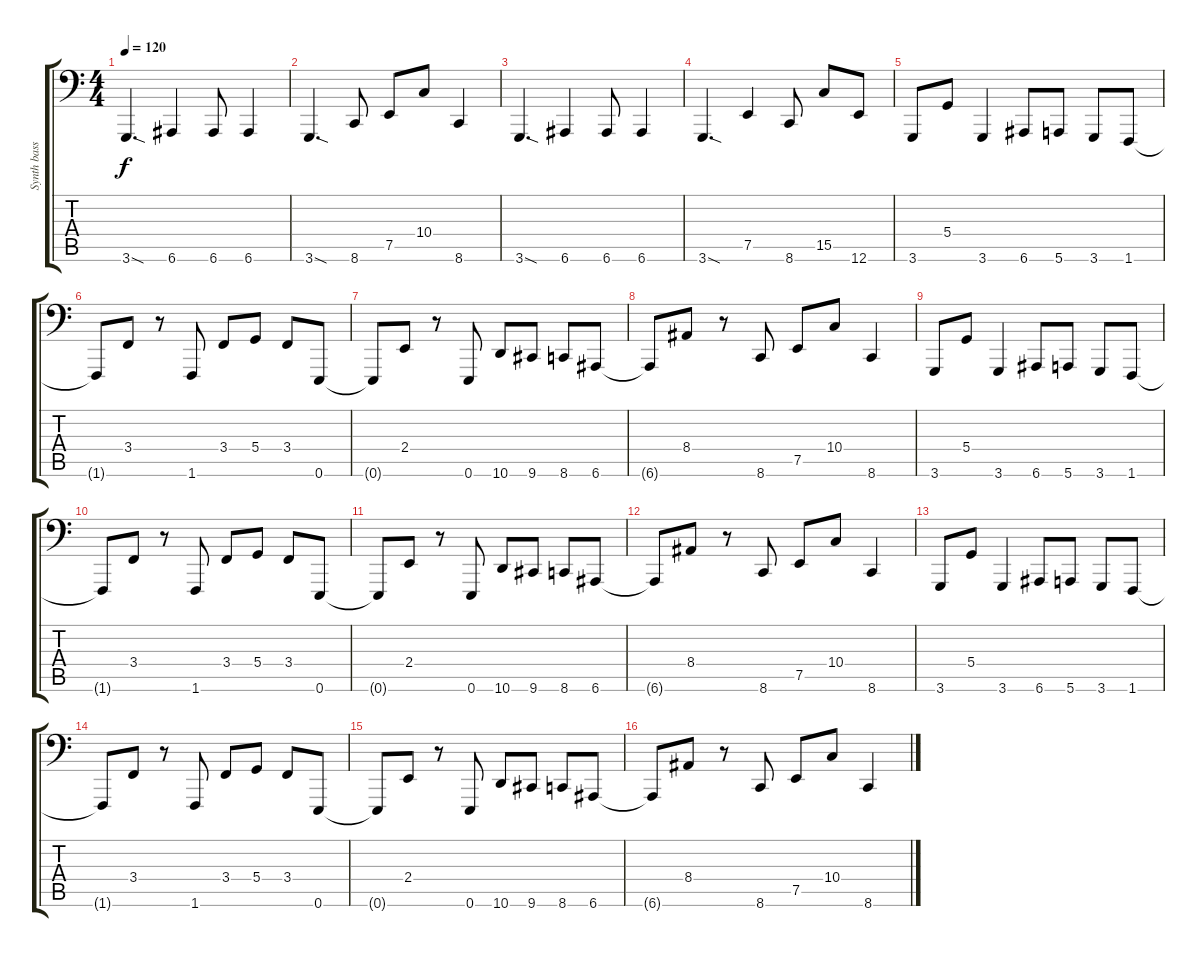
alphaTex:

\track ("Synth bass" "Synth bass") {instrument lead2sawtooth}
\staff {score tabs}
\tuning (E3 B2 G2 D2 A1 E1) {hide}
\ts (4 4)
\tempo 120
\clef f4
\ks c
3.6{sod}.4{d dy f} 6.6.4 6.6.8 6.6.4 |
3.6{sod}.4{d} 8.6.8 7.5.8 10.4.8 8.6.4 |
3.6{sod}.4{d} 6.6.4 6.6.8 6.6.4 |
3.6{sod}.4{d} 7.5.4 8.6.8 15.5.8 12.6.8 |
3.6.8 5.4.8 3.6.4 6.6.8 5.6.8 3.6.8 1.6.8 |
1.6{t}.8 3.4.8 r.8 1.6.8 3.4.8 5.4.8 3.4.8 0.6.8 |
0.6{t}.8 2.4.8 r.8 0.6.8 10.6.8 9.6.8 8.6.8 6.6.8 |
6.6{t}.8 8.4.8 r.8 8.6.8 7.5.8 10.4.8 8.6.4 |
3.6.8 5.4.8 3.6.4 6.6.8 5.6.8 3.6.8 1.6.8 |
1.6{t}.8 3.4.8 r.8 1.6.8 3.4.8 5.4.8 3.4.8 0.6.8 |
0.6{t}.8 2.4.8 r.8 0.6.8 10.6.8 9.6.8 8.6.8 6.6.8 |
6.6{t}.8 8.4.8 r.8 8.6.8 7.5.8 10.4.8 8.6.4 |
3.6.8 5.4.8 3.6.4 6.6.8 5.6.8 3.6.8 1.6.8 |
1.6{t}.8 3.4.8 r.8 1.6.8 3.4.8 5.4.8 3.4.8 0.6.8 |
0.6{t}.8 2.4.8 r.8 0.6.8 10.6.8 9.6.8 8.6.8 6.6.8 |
6.6{t}.8 8.4.8 r.8 8.6.8 7.5.8 10.4.8 8.6.4
